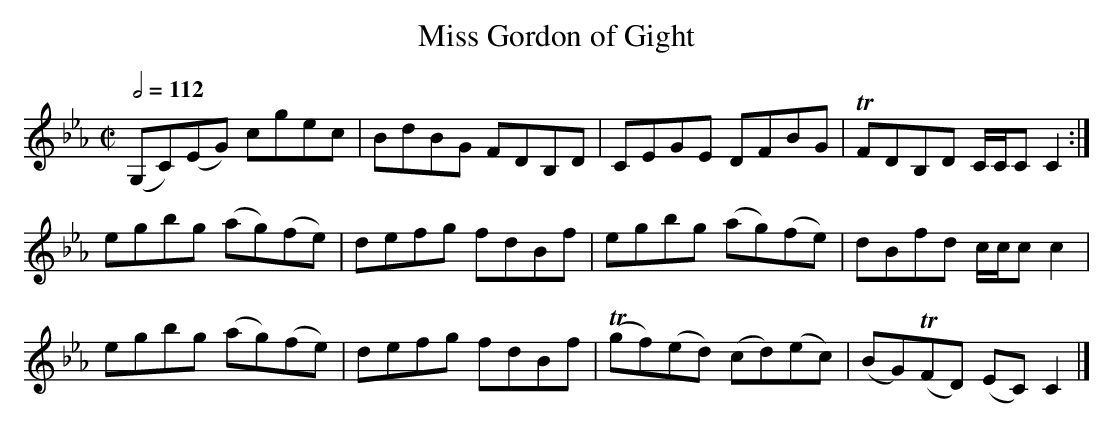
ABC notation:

X:1
T:Miss Gordon of Gight
M:C|
L:1/8
Q:1/2=112
K:Cmin
(G,C)(EG) cgec   |BdBG FDB,D|  CEGE     DFBG   |TFDB,D      C/C/C C2:|
 egbg    (ag)(fe)|defg fdBf |  egbg    (ag)(fe)| dBfd       c/c/c c2 |
 egbg    (ag)(fe)|defg fdBf |(Tgf)(ed) (cd)(ec)|(BG)(TFD)  (EC)   C2|]
